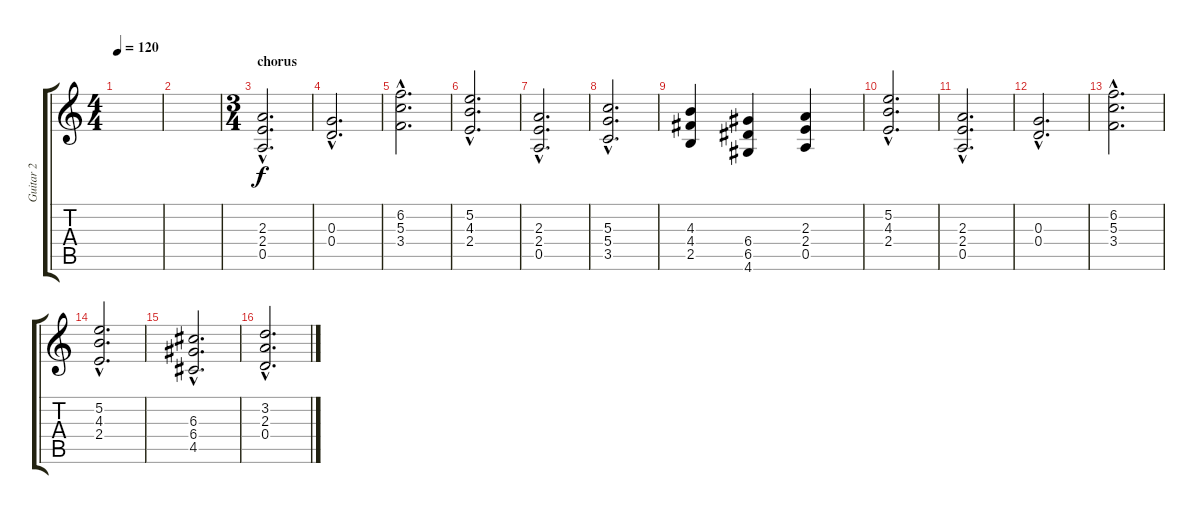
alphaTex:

\track ("Guitar 2" "Guitar 2") {instrument distortionguitar}
\staff {score tabs}
\tuning (E4 B3 G3 D3 A2 E2) {hide}
\ts (4 4)
\tempo 120
\clef g2
\ks c
|
|
\ts (3 4)
\section ("" "chorus")
(2.3{hac} 2.4{hac} 0.5{hac}).2{d} |
(0.3{hac} 0.4{hac}).2{d} |
(6.2{hac} 5.3{hac} 3.4{hac}).2{d} |
(5.2{hac} 4.3{hac} 2.4{hac}).2{d} |
(2.3{hac} 2.4{hac} 0.5{hac}).2{d} |
(5.3{hac} 5.4{hac} 3.5{hac}).2{d} |
(4.3 4.4 2.5).4 (6.4 6.5 4.6).4 (2.3 2.4 0.5).4 |
(5.2{hac} 4.3{hac} 2.4{hac}).2{d} |
(2.3{hac} 2.4{hac} 0.5{hac}).2{d} |
(0.3{hac} 0.4{hac}).2{d} |
(6.2{hac} 5.3{hac} 3.4{hac}).2{d} |
(5.2{hac} 4.3{hac} 2.4{hac}).2{d} |
(6.3{hac} 6.4{hac} 4.5{hac}).2{d} |
(3.2{hac} 2.3{hac} 0.4{hac}).2{d}
